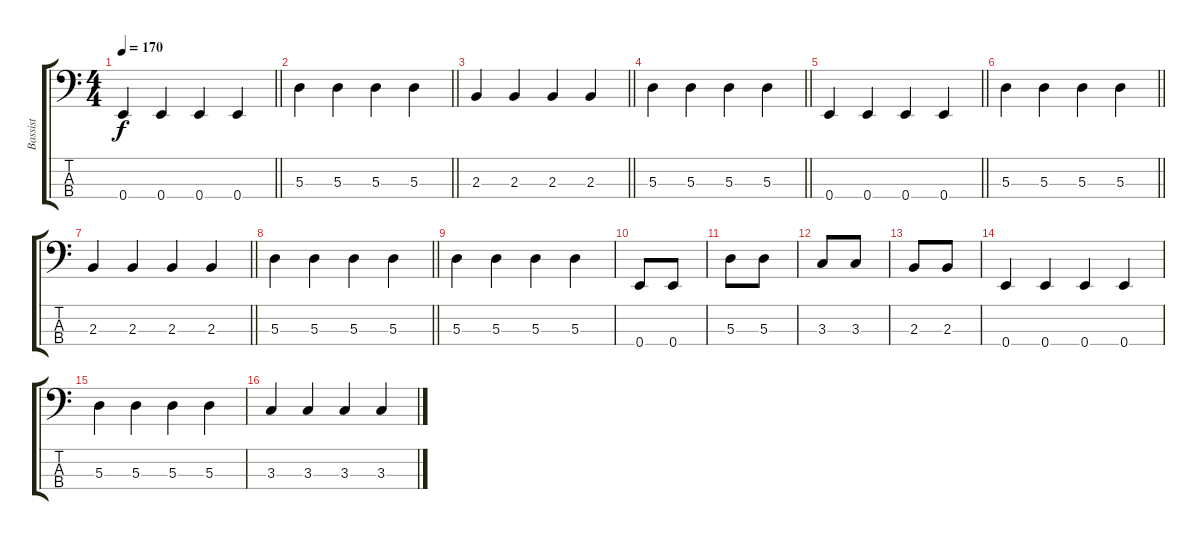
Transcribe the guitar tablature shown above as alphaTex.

\track ("Bassist" "Bassist") {instrument electricbasspick}
\staff {score tabs}
\tuning (G2 D2 A1 E1) {hide}
\ts (4 4)
\tempo 170
\clef f4
\barLineRight lightlight
\ks c
0.4.4{dy f} 0.4.4 0.4.4 0.4.4 |
\barLineRight lightlight
5.3.4 5.3.4 5.3.4 5.3.4 |
\barLineRight lightlight
2.3.4 2.3.4 2.3.4 2.3.4 |
\barLineRight lightlight
5.3.4 5.3.4 5.3.4 5.3.4 |
\barLineRight lightlight
0.4.4 0.4.4 0.4.4 0.4.4 |
\barLineRight lightlight
5.3.4 5.3.4 5.3.4 5.3.4 |
\barLineRight lightlight
2.3.4 2.3.4 2.3.4 2.3.4 |
\barLineRight lightlight
5.3.4 5.3.4 5.3.4 5.3.4 |
5.3.4 5.3.4 5.3.4 5.3.4 |
0.4.8 0.4.8 |
5.3.8 5.3.8 |
3.3.8 3.3.8 |
2.3.8 2.3.8 |
0.4.4 0.4.4 0.4.4 0.4.4 |
5.3.4 5.3.4 5.3.4 5.3.4 |
3.3.4 3.3.4 3.3.4 3.3.4
